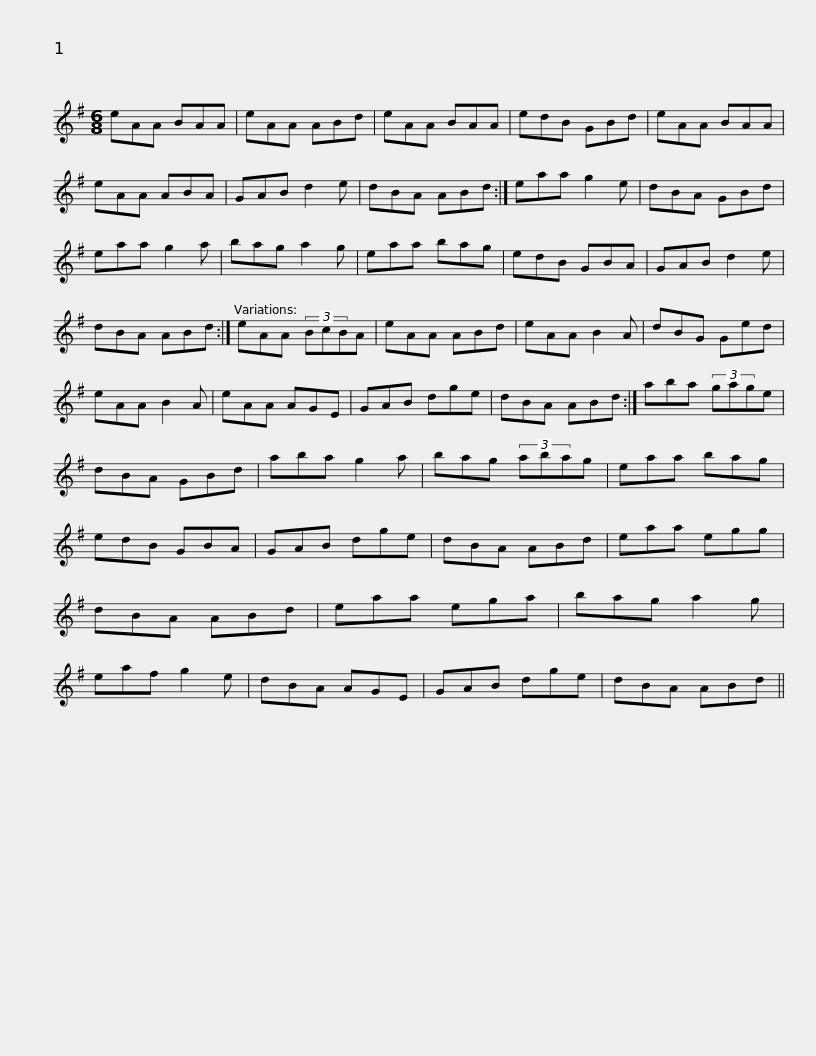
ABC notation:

X:1
L:1/8
M:6/8
I:linebreak $
K:G
V:1 treble
V:1
 eAA BAA | eAA ABd | eAA BAA | edB GBd | eAA BAA | %5
 eAA ABA | GAB d2 e |$ dBA ABd :| eaa g2 e | dBA GBd | %10
 eaa g2 a | bag a2 g | eaa bag | edB GBA |$ GAB d2 e | %15
 dBA ABd :| eAA (3BcBA | eAA ABd | eAA B2 A | dBG Ged | %20
 eAA B2 A |$ eAA AGE | GAB dge | dBA ABd :| aba (3gage | %25
 dBA GBd | aba g2 a |$ bag (3abag | eaa bag | edB GBA | %30
 GAB dge | dBA ABd | eaa egg | dBA ABd |$ eaa ega | %35
 bag a2 g | eaf g2 e | dBA AGE | GAB dge | dBA ABd || %40
